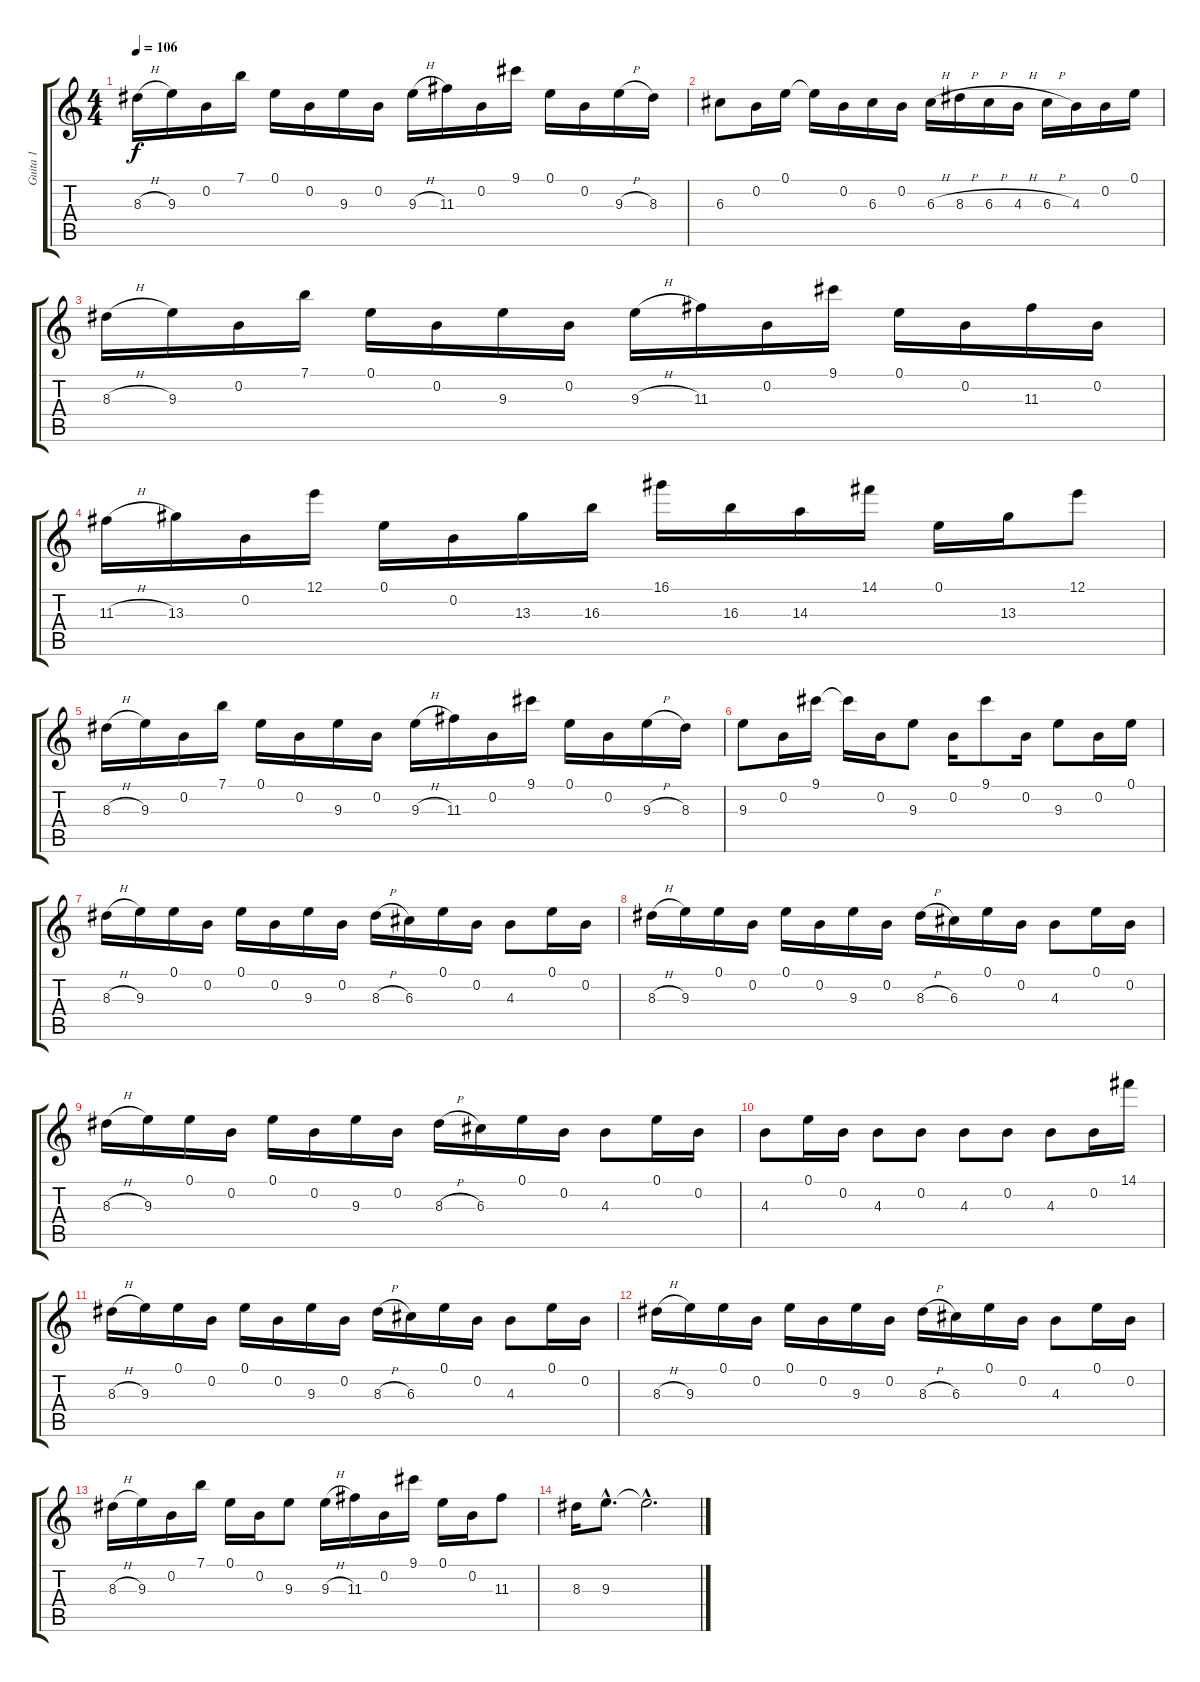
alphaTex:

\track ("Guita 1" "Guita 1") {instrument electricguitarclean}
\staff {score tabs}
\tuning (E4 B3 G3 D3 A2 E2) {hide}
\ts (4 4)
\tempo 106
\clef g2
\ks c
8.3{h}.16{dy f} 9.3.16 0.2.16 7.1.16 0.1.16 0.2.16 9.3.16 0.2.16 9.3{h}.16 11.3.16 0.2.16 9.1.16 0.1.16 0.2.16 9.3{h}.16 8.3.16 |
6.3.8 0.2.16 0.1.16 0.1{t}.16 0.2.16 6.3.16 0.2.16 6.3{h}.16 8.3{h}.16 6.3{h}.16 4.3{h}.16 6.3{h}.16 4.3.16 0.2.16 0.1.16 |
8.3{h}.16 9.3.16 0.2.16 7.1.16 0.1.16 0.2.16 9.3.16 0.2.16 9.3{h}.16 11.3.16 0.2.16 9.1.16 0.1.16 0.2.16 11.3.16 0.2.16 |
11.3{h}.16 13.3.16 0.2.16 12.1.16 0.1.16 0.2.16 13.3.16 16.3.16 16.1.16 16.3.16 14.3.16 14.1.16 0.1.16 13.3.16 12.1.8 |
8.3{h}.16 9.3.16 0.2.16 7.1.16 0.1.16 0.2.16 9.3.16 0.2.16 9.3{h}.16 11.3.16 0.2.16 9.1.16 0.1.16 0.2.16 9.3{h}.16 8.3.16 |
9.3.8 0.2.16 9.1.16 9.1{t}.16 0.2.16 9.3.8 0.2.16 9.1.8 0.2.16 9.3.8 0.2.16 0.1.16 |
8.3{h}.16 9.3.16 0.1.16 0.2.16 0.1.16 0.2.16 9.3.16 0.2.16 8.3{h}.16 6.3.16 0.1.16 0.2.16 4.3.8 0.1.16 0.2.16 |
8.3{h}.16 9.3.16 0.1.16 0.2.16 0.1.16 0.2.16 9.3.16 0.2.16 8.3{h}.16 6.3.16 0.1.16 0.2.16 4.3.8 0.1.16 0.2.16 |
8.3{h}.16 9.3.16 0.1.16 0.2.16 0.1.16 0.2.16 9.3.16 0.2.16 8.3{h}.16 6.3.16 0.1.16 0.2.16 4.3.8 0.1.16 0.2.16 |
4.3.8 0.1.16 0.2.16 4.3.8 0.2.8 4.3.8 0.2.8 4.3.8 0.2.16 14.1.16 |
8.3{h}.16 9.3.16 0.1.16 0.2.16 0.1.16 0.2.16 9.3.16 0.2.16 8.3{h}.16 6.3.16 0.1.16 0.2.16 4.3.8 0.1.16 0.2.16 |
8.3{h}.16 9.3.16 0.1.16 0.2.16 0.1.16 0.2.16 9.3.16 0.2.16 8.3{h}.16 6.3.16 0.1.16 0.2.16 4.3.8 0.1.16 0.2.16 |
8.3{h}.16 9.3.16 0.2.16 7.1.16 0.1.16 0.2.16 9.3.8 9.3{h}.16 11.3.16 0.2.16 9.1.16 0.1.16 0.2.16 11.3.8 |
8.3.16 9.3{hac}.8{d} 9.3{hac t}.2{d}
